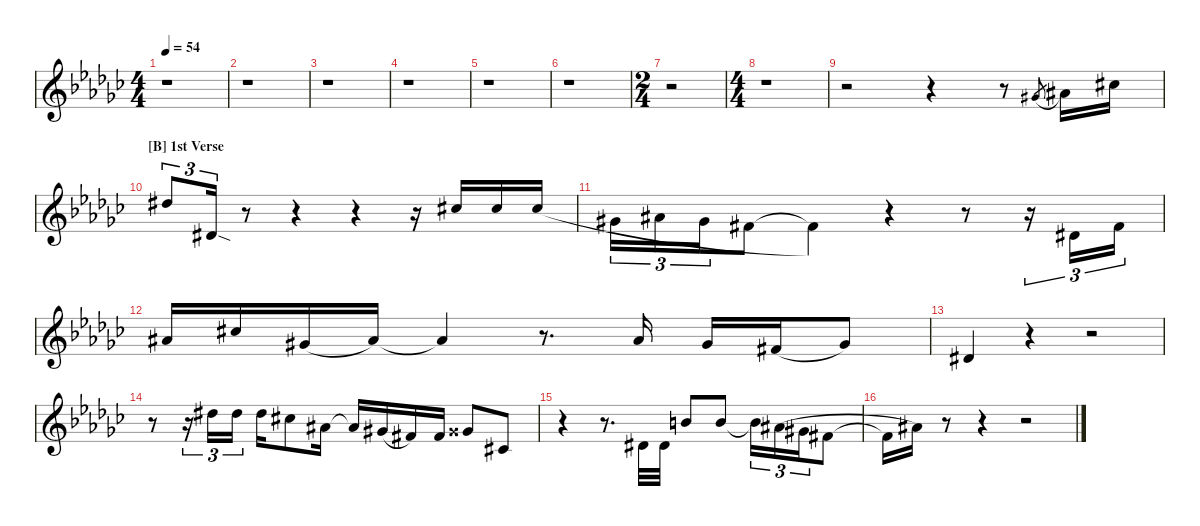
\defaultSystemsLayout 4
\hideDynamics
\bracketExtendMode nobrackets
\singleTrackTrackNamePolicy hidden
\multiTrackTrackNamePolicy hidden
\otherSystemsTrackNameOrientation horizontal
\track ("Vocal" "Vx") {mute instrument electricguitarclean}
\staff {score}
\tuning (Eb4 Bb3 Gb3 Db3 Ab2 Eb2)
\ts (4 4)
\tempo 54
\clef g2
\scale
0.511811
\ks gb
r.1{dy mp instrument electricguitarclean beam Down} |
\scale
0.244094 r.1{beam Down} |
\scale
0.244094 r.1{beam Down} |
\scale
0.333333 r.1{beam Down} |
\scale
0.333333 r.1{beam Down} |
\scale
0.333333 r.1{beam Down} |
\ts (2 4)
\scale
0.333333 r.2{beam Down} |
\ts (4 4)
\scale
0.333333 r.1{beam Down} |
\scale
0.333333 r.2{beam Down} r.4{beam Down} r.8{beam Down} 2.3{acc #}.8{gr legatoorigin beam Up} 0.2{acc #}.16{beam Down} 3.2{acc #}.16{beam Down} |
\section ("B" "1st Verse")
\scale
0.333333 0.1{acc #}.8{tu (3 2) beam Up} 2.4{sod acc #}.16{tu (3 2) beam Up} r.8{beam Up} r.4{beam Up} r.4{beam Up} r.16{beam Up} 3.2{acc #}.16{beam Down} 3.2{acc #}.16{beam Down} 3.2{acc #}.16{legatoorigin beam Down} |
\scale
0.333333 2.3{acc #}.16{tu (3 2) legatoorigin beam Down} 0.2{acc #}.16{tu (3 2) legatoorigin beam Down} 2.3{acc #}.16{tu (3 2) legatoorigin beam Down beam merge} 0.3{acc #}.8{legatoorigin beam Down} 0.3{t acc #}.4{beam Down} r.4{beam Down} r.8{beam Down} r.16{tu (3 2) beam Down} 2.4{acc #}.16{tu (3 2) beam Up} 0.3{acc #}.16{tu (3 2) beam Up} |
\scale
0.333333 0.2{acc #}.16{beam Up} 3.2{acc #}.16{beam Up} 2.3{acc #}.16{legatoorigin beam Up} 0.2{acc #}.16{beam Up} 0.2{t acc #}.4{beam Up} r.8{d beam Up} 0.2{acc #}.16{beam Up} 2.3{acc #}.16{beam Up} 0.3{acc #}.16{legatoorigin beam Up} 2.3{acc #}.8{beam Up} |
\scale
0.333333 2.4{acc #}.4{beam Up} r.4{beam Up} r.2{beam Up} |
\scale
0.333333 r.8{beam Down} r.16{tu (3 2) beam Down} 0.1{acc #}.16{tu (3 2) beam Down} 0.1{acc #}.16{tu (3 2) beam Down} 0.1{acc #}.16{beam Down} 3.2{acc #}.8{beam Down} 0.2{acc #}.16{beam Down} 0.2{t acc #}.16{beam Up} 2.3{acc #}.16{legatoorigin beam Up} 0.3{acc #}.16{beam Up} 0.3{acc #}.16{beam Up} 3.3{acc x}.8{beam Up} 0.4{acc #}.8{beam Up} |
\scale
0.333333 r.4{beam Down} r.8{d beam Down} 2.4{acc #}.32{beam Up} 2.4{acc #}.32{beam Up} 1.2{acc forcenatural}.8{beam Up} 1.2{acc forcenatural}.8{beam Up} 1.2{t acc forcenatural}.16{tu (3 2) beam Down} 0.2{acc #}.16{tu (3 2) legatoorigin beam Down} 2.3{acc #}.16{tu (3 2) legatoorigin beam Down beam merge} 0.3{acc #}.8{legatoorigin beam Down} |
\scale
0.192547 0.3{t acc #}.16{legatoorigin beam Down} 0.2{acc #}.16{beam Down} r.8{beam Down} r.4{beam Down} r.2{beam Down}
